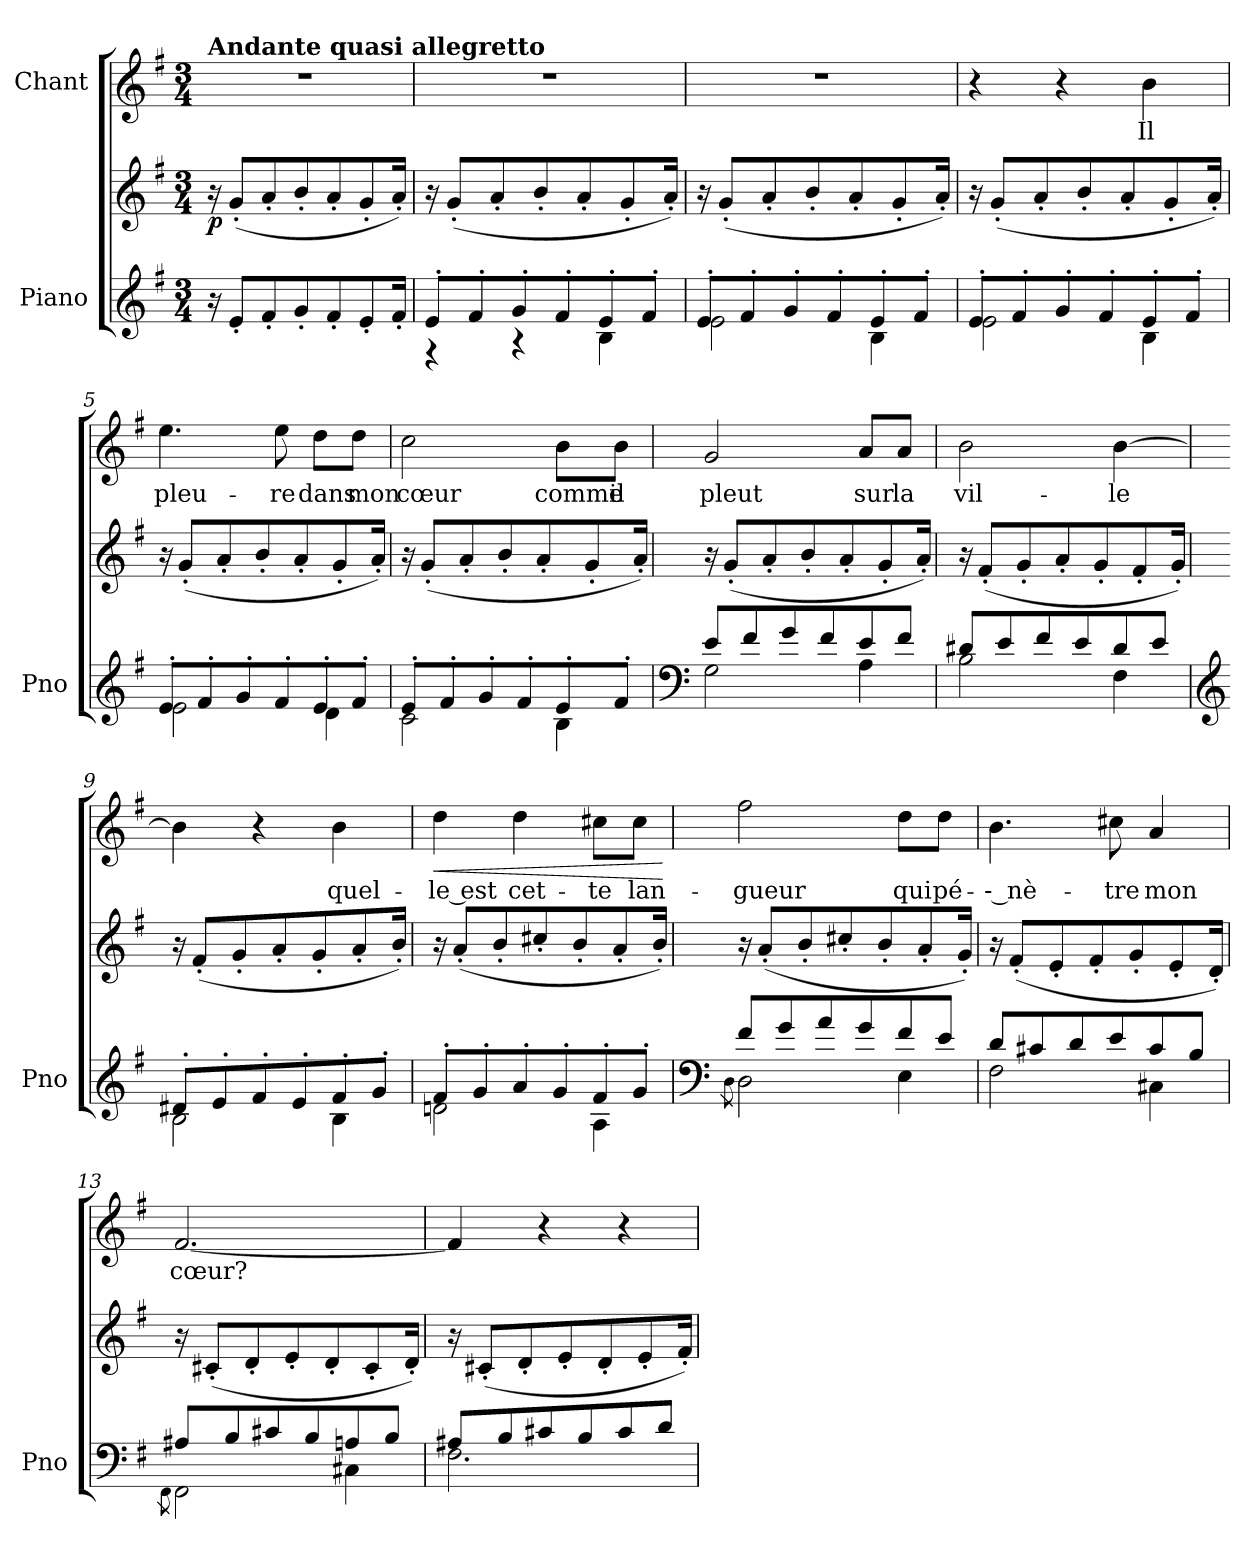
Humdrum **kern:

**kern	**kern	**dynam	**kern	**text	**dynam
*part2	*part2	*part2	*part1	*part1	*part1
*staff3	*staff2	*staff2/3	*staff1	*staff1	*staff1
*I"Piano	*	*	*I"Chant	*	*
*I'Pno	*	*	*	*	*
*clefG2	*clefG2	*	*clefG2	*	*
*k[f#]	*k[f#]	*	*k[f#]	*	*
*M3/4	*M3/4	*	*M3/4	*	*
*MM76	*MM76	*	*MM76	*	*
=1	=1	=1	=1	=1	=1
!	!	!	!LO:TX:a:B:t=Andante quasi allegretto	!	!
!	!	!LO:DY:b	!	!	!
16r	16r	p	2.r	.	.
8e'/L	(8g'/L	.	.	.	.
8f#'/	8a'/	.	.	.	.
8g'/	8b'/	.	.	.	.
8f#'/	8a'/	.	.	.	.
8e'/	8g'/	.	.	.	.
16f#'/Jk	16a'/Jk)	.	.	.	.
=2	=2	=2	=2	=2	=2
*^	*	*	*	*	*
8e'/L	4r	16r	.	2.r	.	.
.	.	(8g'/L	.	.	.	.
8f#'/	.	.	.	.	.	.
.	.	8a'/	.	.	.	.
8g'/	4r	.	.	.	.	.
.	.	8b'/	.	.	.	.
8f#'/	.	.	.	.	.	.
.	.	8a'/	.	.	.	.
8e'/	4B\	.	.	.	.	.
.	.	8g'/	.	.	.	.
8f#'/J	.	.	.	.	.	.
.	.	16a'/Jk)	.	.	.	.
=3	=3	=3	=3	=3	=3	=3
8e'/L	2e\	16r	.	2.r	.	.
.	.	(8g'/L	.	.	.	.
8f#'/	.	.	.	.	.	.
.	.	8a'/	.	.	.	.
8g'/	.	.	.	.	.	.
.	.	8b'/	.	.	.	.
8f#'/	.	.	.	.	.	.
.	.	8a'/	.	.	.	.
8e'/	4B\	.	.	.	.	.
.	.	8g'/	.	.	.	.
8f#'/J	.	.	.	.	.	.
.	.	16a'/Jk)	.	.	.	.
!!LO:LB:g=z
=4	=4	=4	=4	=4	=4	=4
8e'/L	2e\	16r	.	4r	.	.
.	.	(8g'/L	.	.	.	.
8f#'/	.	.	.	.	.	.
.	.	8a'/	.	.	.	.
8g'/	.	.	.	4r	.	.
.	.	8b'/	.	.	.	.
8f#'/	.	.	.	.	.	.
.	.	8a'/	.	.	.	.
!	!	!	!	!	!LO:LY:b	!
8e'/	4B\	.	.	4b\	Il	.
.	.	8g'/	.	.	.	.
8f#'/J	.	.	.	.	.	.
.	.	16a'/Jk)	.	.	.	.
=5	=5	=5	=5	=5	=5	=5
!	!	!	!	!	!LO:LY:b	!
8e'/L	2e\	16r	.	4.ee\	pleu-	.
.	.	(8g'/L	.	.	.	.
8f#'/	.	.	.	.	.	.
.	.	8a'/	.	.	.	.
8g'/	.	.	.	.	.	.
.	.	8b'/	.	.	.	.
!	!	!	!	!	!LO:LY:b	!
8f#'/	.	.	.	8ee\	-re	.
.	.	8a'/	.	.	.	.
!	!	!	!	!	!LO:LY:b	!
8e'/	4d\	.	.	8dd\L	dans	.
.	.	8g'/	.	.	.	.
!	!	!	!	!	!LO:LY:b	!
8f#'/J	.	.	.	8dd\J	mon	.
.	.	16a'/Jk)	.	.	.	.
=6	=6	=6	=6	=6	=6	=6
!	!	!	!	!	!LO:LY:b	!
8e'/L	2c\	16r	.	2cc\	cœur	.
.	.	(8g'/L	.	.	.	.
8f#'/	.	.	.	.	.	.
.	.	8a'/	.	.	.	.
8g'/	.	.	.	.	.	.
.	.	8b'/	.	.	.	.
8f#'/	.	.	.	.	.	.
.	.	8a'/	.	.	.	.
!	!	!	!	!	!LO:LY:b	!
8e'/	4B\	.	.	8b\L	comme	.
.	.	8g'/	.	.	.	.
!	!	!	!	!	!LO:LY:b	!
8f#'/J	.	.	.	8b\J	il	.
.	.	16a'/Jk)	.	.	.	.
=7	=7	=7	=7	=7	=7	=7
*clefF4	*	*	*	*	*	*
!	!	!	!	!	!LO:LY:b	!
8e/L	2G\	16r	.	2g/	pleut	.
.	.	(8g'/L	.	.	.	.
8f#/	.	.	.	.	.	.
.	.	8a'/	.	.	.	.
8g/	.	.	.	.	.	.
.	.	8b'/	.	.	.	.
8f#/	.	.	.	.	.	.
.	.	8a'/	.	.	.	.
!	!	!	!	!	!LO:LY:b	!
8e/	4A\	.	.	8a/L	sur	.
.	.	8g'/	.	.	.	.
!	!	!	!	!	!LO:LY:b	!
8f#/J	.	.	.	8a/J	la	.
.	.	16a'/Jk)	.	.	.	.
!!LO:LB:g=z
=8	=8	=8	=8	=8	=8	=8
!	!	!	!	!	!LO:LY:b	!
8d#X/L	2B\	16r	.	2b\	vil-	.
.	.	(8f#'/L	.	.	.	.
8e/	.	.	.	.	.	.
.	.	8g'/	.	.	.	.
8f#/	.	.	.	.	.	.
.	.	8a'/	.	.	.	.
8e/	.	.	.	.	.	.
.	.	8g'/	.	.	.	.
!	!	!	!	!	!LO:LY:b	!
8d#/	4F#\	.	.	[4b\	-le	.
.	.	8f#'/	.	.	.	.
8e/J	.	.	.	.	.	.
.	.	16g'/Jk)	.	.	.	.
=9	=9	=9	=9	=9	=9	=9
*clefG2	*	*	*	*	*	*
8d#X'/L	2B\	16r	.	4b\]	.	.
.	.	(8f#'/L	.	.	.	.
8e'/	.	.	.	.	.	.
.	.	8g'/	.	.	.	.
8f#'/	.	.	.	4r	.	.
.	.	8a'/	.	.	.	.
8e'/	.	.	.	.	.	.
.	.	8g'/	.	.	.	.
!	!	!	!	!	!LO:LY:b	!
8f#'/	4B\	.	.	4b\	quel-	.
.	.	8a'/	.	.	.	.
8g'/J	.	.	.	.	.	.
.	.	16b'/Jk)	.	.	.	.
=10	=10	=10	=10	=10	=10	=10
!	!	!	!	!	!LO:LY:b	!LO:HP:b
8f#'/L	2dn\	16r	.	4dd\	-le est	<
.	.	(8a'/L	.	.	.	.
8g'/	.	.	.	.	.	.
.	.	8b'/	.	.	.	.
!	!	!	!	!	!LO:LY:b	!
8a'/	.	.	.	4dd\	cet-	.
.	.	8cc#X'/	.	.	.	.
8g'/	.	.	.	.	.	.
.	.	8b'/	.	.	.	.
!	!	!	!	!	!LO:LY:b	!
8f#'/	4A\	.	.	8cc#X\L	-te	.
.	.	8a'/	.	.	.	.
!	!	!	!	!	!LO:LY:b	!
8g'/J	.	.	.	8cc#\J	lan-	.
.	.	16b'/Jk)	.	.	.	.
*v	*v	*	*	*	*	*
.	.	.	.	.	[
=11	=11	=11	=11	=11	=11
*clefF4	*	*	*	*	*
*^	*	*	*	*	*
.	8qD\	.	.	.	.	.
!	!	!	!	!	!LO:LY:b	!
8f#/L	2D\	16r	.	2ff#\	-gueur	.
.	.	(8a'/L	.	.	.	.
8g/	.	.	.	.	.	.
.	.	8b'/	.	.	.	.
8a/	.	.	.	.	.	.
.	.	8cc#X'/	.	.	.	.
8g/	.	.	.	.	.	.
.	.	8b'/	.	.	.	.
!	!	!	!	!	!LO:LY:b	!
8f#:/	4E\	.	.	8dd\L	qui	.
.	.	8a'/	.	.	.	.
!	!	!	!	!	!LO:LY:b	!
8e/J	.	.	.	8dd\J	pé-	.
.	.	16g'/Jk)	.	.	.	.
!!LO:LB:g=z
=12	=12	=12	=12	=12	=12	=12
!	!	!	!	!	!LO:LY:b	!
8d/L	2F#\	16r	.	4.b\	-- nè-	.
.	.	(8f#'/L	.	.	.	.
8c#X/	.	.	.	.	.	.
.	.	8e'/	.	.	.	.
8d/	.	.	.	.	.	.
.	.	8f#'/	.	.	.	.
!	!	!	!	!	!LO:LY:b	!
8e/	.	.	.	8cc#X\	-tre	.
.	.	8g'/	.	.	.	.
!	!	!	!	!	!LO:LY:b	!
8c#/	4C#X\	.	.	4a/	mon	.
.	.	8e'/	.	.	.	.
8B/J	.	.	.	.	.	.
.	.	16d'/Jk)	.	.	.	.
=13	=13	=13	=13	=13	=13	=13
.	8qFF#\	.	.	.	.	.
!	!	!	!	!	!LO:LY:b	!
8A#X/L	2FF#\	16r	.	[2.f#/	cœur?	.
.	.	(8c#X'/L	.	.	.	.
8B/	.	.	.	.	.	.
.	.	8d'/	.	.	.	.
8c#X/	.	.	.	.	.	.
.	.	8e'/	.	.	.	.
8B/	.	.	.	.	.	.
.	.	8d'/	.	.	.	.
8An/	4C#X\	.	.	.	.	.
.	.	8c#'/	.	.	.	.
8B/J	.	.	.	.	.	.
.	.	16d'/Jk)	.	.	.	.
=14	=14	=14	=14	=14	=14	=14
8A#X/L	2.F#\	16r	.	4f#/]	.	.
.	.	(8c#X'/L	.	.	.	.
8B/	.	.	.	.	.	.
.	.	8d'/	.	.	.	.
8c#X/	.	.	.	4r	.	.
.	.	8e'/	.	.	.	.
8B/	.	.	.	.	.	.
.	.	8d'/	.	.	.	.
8c#/	.	.	.	4r	.	.
.	.	8e'/	.	.	.	.
8d/J	.	.	.	.	.	.
.	.	16f#'/Jk)	.	.	.	.
*v	*v	*	*	*	*	*
=	=	=	=	=	=
*-	*-	*-	*-	*-	*-
